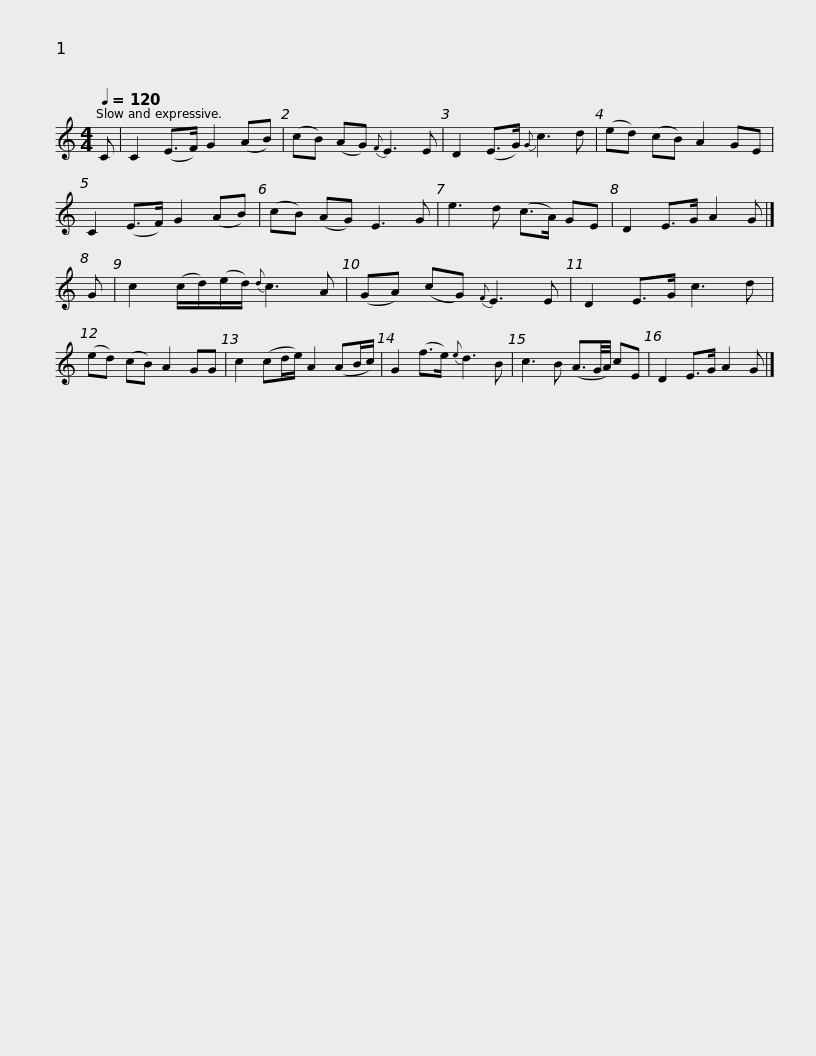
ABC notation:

X:1
L:1/8
Q:1/4=120
M:4/4
I:linebreak $
K:C
V:1 treble
V:1
 C | C2 (E>F) G2 (AB) | (cB) (AG){F} E3 E | D2 (E>G){G} c3 d | (ed) (cB) A2 GE | %5
 C2 (E>F) G2 (AB) | (cB) (AG) E3 G |$ e3 d (c>A) GE | D2 E>G A2 G |] G | %10
 c2 (c/d/)(e/d/){d} c3 A | (GA) (cG){F} E3 E | D2 E>G c3 d | (ed) (cB) A2 GG |$ c2 (cd/e/) A2 (AB/c/) | %15
 G2 (f>e){e} d3 B | c3 B (A3/2G/4A/4) cE | D2 E>G A2 G |] %18
